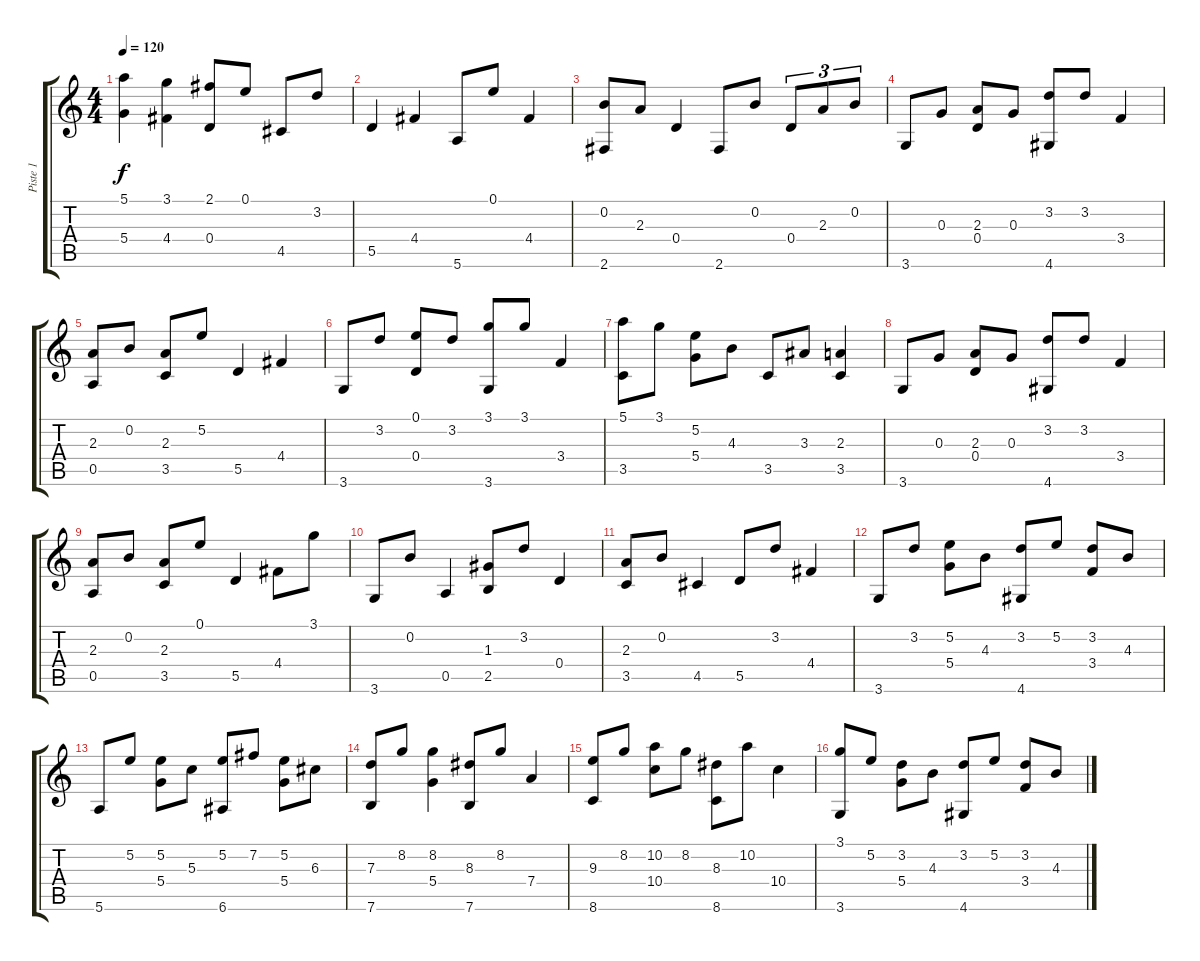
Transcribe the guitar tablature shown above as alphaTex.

\track ("Piste 1" "Piste 1") {instrument acousticguitarnylon}
\staff {score tabs}
\tuning (E4 B3 G3 D3 A2 E2) {hide}
\ts (4 4)
\tempo 120
\clef g2
\ks c
(5.1 5.4).4{dy f} (3.1 4.4).4 (2.1 0.4).8 0.1.8 4.5.8 3.2.8 |
5.5.4 4.4.4 5.6.8 0.1.8 4.4.4 |
(0.2 2.6).8 2.3.8 0.4.4 2.6.8 0.2.8 0.4.8{tu (3 2)} 2.3.8{tu (3 2)} 0.2.8{tu (3 2)} |
3.6.8 0.3.8 (2.3 0.4).8 0.3.8 (3.2 4.6).8 3.2.8 3.4.4 |
(2.3 0.5).8 0.2.8 (2.3 3.5).8 5.2.8 5.5.4 4.4.4 |
3.6.8 3.2.8 (0.1 0.4).8 3.2.8 (3.1 3.6).8 3.1.8 3.4.4 |
(5.1 3.5).8 3.1.8 (5.2 5.4).8 4.3.8 3.5.8 3.3.8 (2.3 3.5).4 |
3.6.8 0.3.8 (2.3 0.4).8 0.3.8 (3.2 4.6).8 3.2.8 3.4.4 |
(2.3 0.5).8 0.2.8 (2.3 3.5).8 0.1.8 5.5.4 4.4.8 3.1.8 |
3.6.8 0.2.8 0.5.4 (1.3 2.5).8 3.2.8 0.4.4 |
(2.3 3.5).8 0.2.8 4.5.4 5.5.8 3.2.8 4.4.4 |
3.6.8 3.2.8 (5.2 5.4).8 4.3.8 (3.2 4.6).8 5.2.8 (3.2 3.4).8 4.3.8 |
5.6.8 5.2.8 (5.2 5.4).8 5.3.8 (5.2 6.6).8 7.2.8 (5.2 5.4).8 6.3.8 |
(7.3 7.6).8 8.2.8 (8.2 5.4).4 (8.3 7.6).8 8.2.8 7.4.4 |
(9.3 8.6).8 8.2.8 (10.2 10.4).8 8.2.8 (8.3 8.6).8 10.2.8 10.4.4 |
(3.1 3.6).8 5.2.8 (3.2 5.4).8 4.3.8 (3.2 4.6).8 5.2.8 (3.2 3.4).8 4.3.8
